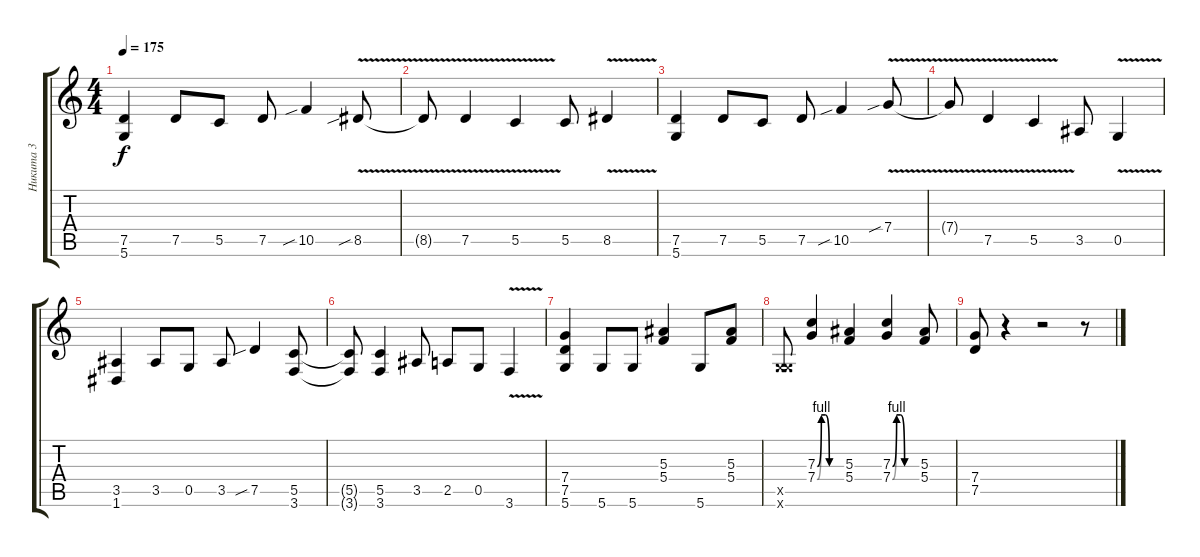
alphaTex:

\track ("Никита 3" "Никита 3") {instrument distortionguitar}
\staff {score tabs}
\tuning (D4 A3 F3 C3 G2 D2) {hide}
\ts (4 4)
\tempo 175
\clef g2
\ks c
(7.5 5.6).4{dy f instrument distortionguitar} 7.5.8 5.5.8 7.5.8 10.5{sib}.4 8.5{v sib}.8 |
8.5{t}.8 7.5{v}.4 5.5{v}.4 5.5.8 8.5{v}.4 |
(7.5 5.6).4 7.5.8 5.5.8 7.5.8 10.5{sib}.4 7.4{v sib}.8 |
7.4{t}.8 7.5{v}.4 5.5{v}.4 3.5.8 0.5{v}.4 |
(3.5 1.6).4 3.5.8 0.5.8 3.5.8 7.5{sib}.4 (5.5 3.6).8 |
(5.5{t} 3.6{t}).8 (5.5 3.6).4 3.5.8 2.5.8 0.5.8 3.6{v}.4 |
(7.4 7.5 5.6).4 5.6.8 5.6.8 (5.3 5.4).4 5.6.8 (5.3 5.4).8 |
(0.5{x} 5.6{x}).8 (7.3{be (custom 0 0 10 4 20 4 30 0 60 0)} 7.4{be (custom 0 0 10 4 20 4 30 0 60 0)}).4 (5.3 5.4).4 (7.3{be (custom 0 0 10 4 20 4 30 0 60 0)} 7.4{be (custom 0 0 10 4 20 4 30 0 60 0)}).4 (5.3 5.4).8 |
(7.4 7.5).8 r.4 r.2 r.8
